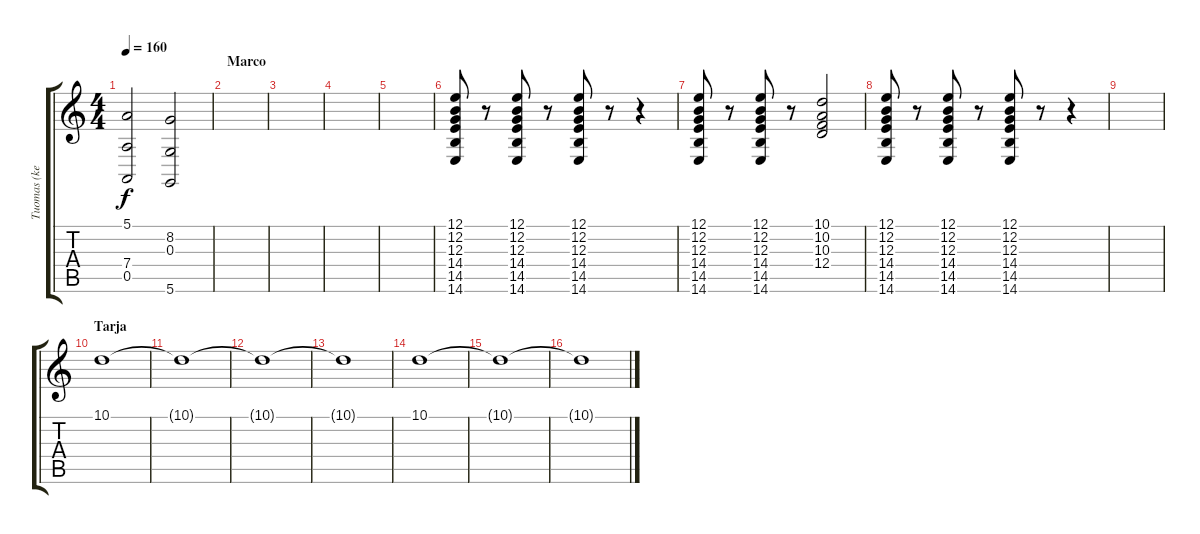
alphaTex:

\track ("Tuomas (keyboards)" "Tuomas (ke") {instrument stringensemble1}
\staff {score tabs}
\tuning (E4 B3 G3 D3 A2 D2) {hide}
\ts (4 4)
\tempo 160
\clef g2
\ks c
(5.1 7.4 0.5).2{dy f} (8.2 0.3 5.6).2 |
\section ("" "Marco")
|
|
|
|
(12.1 12.2 12.3 14.4 14.5 14.6).8{instrument orchestrahit} r.8 (12.1 12.2 12.3 14.4 14.5 14.6).8 r.8 (12.1 12.2 12.3 14.4 14.5 14.6).8 r.8 r.4 |
(12.1 12.2 12.3 14.4 14.5 14.6).8 r.8 (12.1 12.2 12.3 14.4 14.5 14.6).8 r.8 (10.1 10.2 10.3 12.4).2{instrument stringensemble1} |
(12.1 12.2 12.3 14.4 14.5 14.6).8{instrument orchestrahit} r.8 (12.1 12.2 12.3 14.4 14.5 14.6).8 r.8 (12.1 12.2 12.3 14.4 14.5 14.6).8 r.8 r.4 |
|
\section ("" "Tarja")
10.1.1{instrument churchorgan} |
10.1{t}.1 |
10.1{t}.1 |
10.1{t}.1 |
10.1.1 |
10.1{t}.1 |
10.1{t}.1
